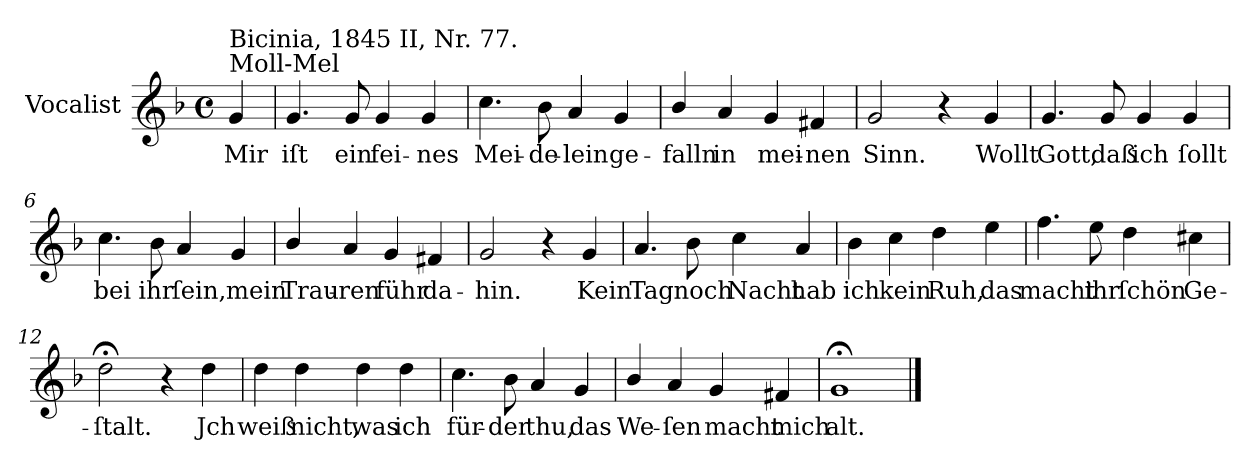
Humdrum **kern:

**kern	**text
*part1	*part1
*staff1	*staff1
*I"Vocalist	*
*k[b-]	*
*d:	*
*M4/4	*
*met(c)	*
=	=
!LO:TX:a:t=Moll-Mel	!
!LO:TX:a:t=Bicinia, 1845 II, Nr. 77.	!
4g	Mir
=1	=1
4.g	iſt
8g	ein
4g	fei-
4g	-nes
=2	=2
4.cc	Mei-
8b-	-de-
4a	-lein
4g	ge-
=3	=3
4b-/	-falln
4a	in
4g	mei-
4f#X	-nen
=4	=4
2g	Sinn.
4r	.
4g	Wollt
=5	=5
4.g	Gott,
8g	daß
4g	ich
4g	ſollt
=6	=6
4.cc	bei
8b-	ihr
4a	ſein,
4g	mein
=7	=7
4b-/	Trau-
4a	-ren
4g	führ
4f#X	da-
=8	=8
2g	-hin.
4r	.
4g	Kein
=9	=9
4.a	Tag
8b-	noch
4cc	Nacht
4a	hab
=10	=10
4b-	ich
4cc	kein
4dd	Ruh,
4ee	das
=11	=11
4.ff	macht
8ee	ihr
4dd	ſchön
4cc#X	Ge-
=12	=12
2dd;<	-ſtalt.
4r	.
4dd	Jch
=13	=13
4dd	weiß
4dd	nicht,
4dd	was
4dd	ich
=14	=14
4.cc	für-
8b-	-der
4a	thu,
4g	das
=15	=15
4b-/	We-
4a	-ſen
4g	macht
4f#X	mich
=16	=16
!LO:N:vis=1	!
2.g;<	alt.
==	==
*-	*-
